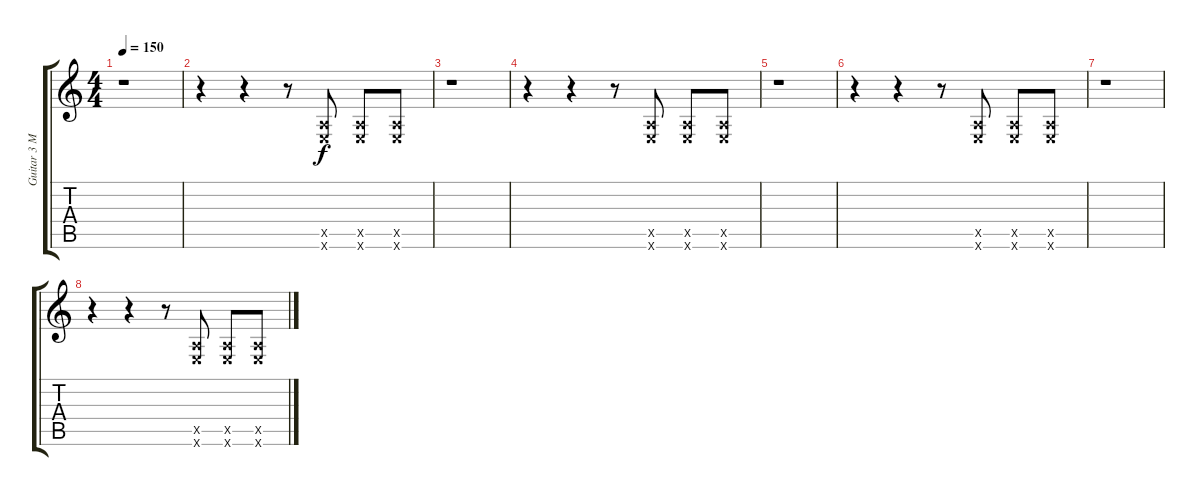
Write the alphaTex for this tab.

\track ("Guitar 3 Muted" "Guitar 3 M") {instrument electricguitarclean}
\staff {score tabs}
\tuning (E4 B3 G3 D3 A2 E2) {hide}
\ts (4 4)
\tempo 150
\clef g2
\ks c
r.1{dy f} |
r.4 r.4 r.8 (0.5{x} 0.6{x}).8 (0.5{x} 0.6{x}).8 (0.5{x} 0.6{x}).8 |
r.1 |
r.4 r.4 r.8 (0.5{x} 0.6{x}).8 (0.5{x} 0.6{x}).8 (0.5{x} 0.6{x}).8 |
r.1 |
r.4 r.4 r.8 (0.5{x} 0.6{x}).8 (0.5{x} 0.6{x}).8 (0.5{x} 0.6{x}).8 |
r.1 |
r.4 r.4 r.8 (0.5{x} 0.6{x}).8 (0.5{x} 0.6{x}).8 (0.5{x} 0.6{x}).8
